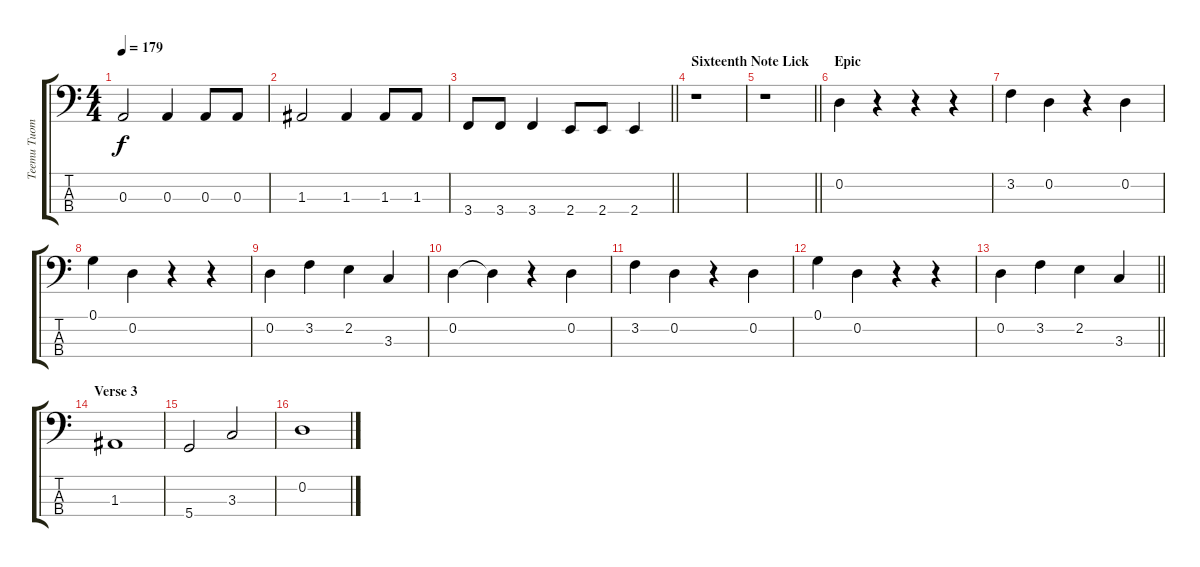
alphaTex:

\track ("Teemu Tuominen (Bass)" "Teemu Tuom") {instrument electricbassfinger}
\staff {score tabs}
\tuning (G2 D2 A1 D1) {hide}
\ts (4 4)
\tempo 179
\clef f4
\ks c
0.3.2{dy f} 0.3.4 0.3.8 0.3.8 |
1.3.2 1.3.4 1.3.8 1.3.8 |
\barLineRight lightlight
3.4.8 3.4.8 3.4.4 2.4.8 2.4.8 2.4.4 |
\section ("" "Sixteenth Note Lick")
r.1 |
\barLineRight lightlight
r.1 |
\section ("" "Epic")
0.2.4 r.4 r.4 r.4 |
3.2.4 0.2.4 r.4 0.2.4 |
0.1.4 0.2.4 r.4 r.4 |
0.2.4 3.2.4 2.2.4 3.3.4 |
0.2.4 0.2{t}.4 r.4 0.2.4 |
3.2.4 0.2.4 r.4 0.2.4 |
0.1.4 0.2.4 r.4 r.4 |
\barLineRight lightlight
0.2.4 3.2.4 2.2.4 3.3.4 |
\section ("" "Verse 3")
1.3.1 |
5.4.2 3.3.2 |
0.2.1
